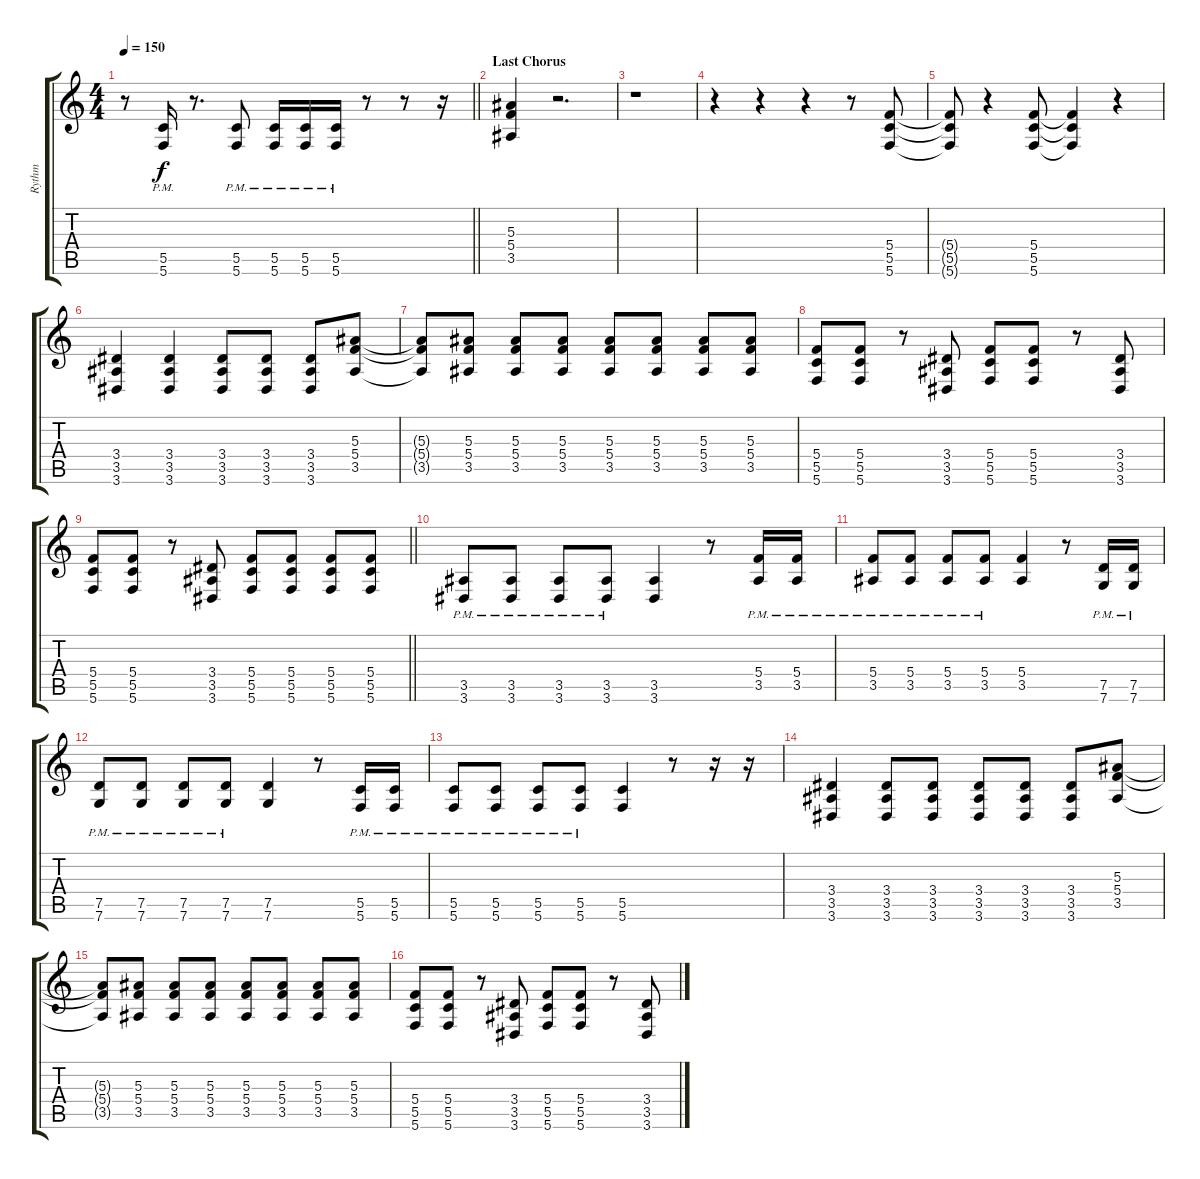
\track ("Rythm" "Rythm") {instrument acousticguitarsteel}
\staff {score tabs}
\tuning (D4 A3 F3 C3 G2 C2) {hide}
\ts (4 4)
\tempo 150
\clef g2
\barLineRight lightlight
\ks c
r.8{dy f} (5.5{pm} 5.6{pm}).16 r.8{d} (5.5{pm} 5.6{pm}).8 (5.5{pm} 5.6{pm}).16 (5.5{pm} 5.6{pm}).16 (5.5{pm} 5.6{pm}).16 r.8 r.8 r.16 |
\section ("" "Last Chorus")
(5.3 5.4 3.5).4 r.2{d} |
r.1 |
r.4 r.4 r.4 r.8 (5.4 5.5 5.6).8 |
(5.4{t} 5.5{t} 5.6{t}).8 r.4 (5.4 5.5 5.6).8 (5.4{t} 5.5{t} 5.6{t}).4 r.4 |
(3.4 3.5 3.6).4 (3.4 3.5 3.6).4 (3.4 3.5 3.6).8 (3.4 3.5 3.6).8 (3.4 3.5 3.6).8 (5.3 5.4 3.5).8 |
(5.3{t} 5.4{t} 3.5{t}).8 (5.3 5.4 3.5).8 (5.3 5.4 3.5).8 (5.3 5.4 3.5).8 (5.3 5.4 3.5).8 (5.3 5.4 3.5).8 (5.3 5.4 3.5).8 (5.3 5.4 3.5).8 |
(5.4 5.5 5.6).8 (5.4 5.5 5.6).8 r.8 (3.4 3.5 3.6).8 (5.4 5.5 5.6).8 (5.4 5.5 5.6).8 r.8 (3.4 3.5 3.6).8 |
\barLineRight lightlight
(5.4 5.5 5.6).8 (5.4 5.5 5.6).8 r.8 (3.4 3.5 3.6).8 (5.4 5.5 5.6).8 (5.4 5.5 5.6).8 (5.4 5.5 5.6).8 (5.4 5.5 5.6).8 |
(3.5{pm} 3.6{pm}).8 (3.5{pm} 3.6{pm}).8 (3.5{pm} 3.6{pm}).8 (3.5{pm} 3.6{pm}).8 (3.5 3.6).4 r.8 (5.4{pm} 3.5{pm}).16 (5.4{pm} 3.5{pm}).16 |
(5.4{pm} 3.5{pm}).8 (5.4{pm} 3.5{pm}).8 (5.4{pm} 3.5{pm}).8 (5.4{pm} 3.5{pm}).8 (5.4 3.5).4 r.8 (7.5{pm} 7.6{pm}).16 (7.5{pm} 7.6{pm}).16 |
(7.5{pm} 7.6{pm}).8 (7.5{pm} 7.6{pm}).8 (7.5{pm} 7.6{pm}).8 (7.5{pm} 7.6{pm}).8 (7.5 7.6).4 r.8 (5.5{pm} 5.6{pm}).16 (5.5{pm} 5.6{pm}).16 |
(5.5{pm} 5.6{pm}).8 (5.5{pm} 5.6{pm}).8 (5.5{pm} 5.6{pm}).8 (5.5{pm} 5.6{pm}).8 (5.5 5.6).4 r.8 r.16 r.16 |
(3.4 3.5 3.6).4 (3.4 3.5 3.6).8 (3.4 3.5 3.6).8 (3.4 3.5 3.6).8 (3.4 3.5 3.6).8 (3.4 3.5 3.6).8 (5.3 5.4 3.5).8 |
(5.3{t} 5.4{t} 3.5{t}).8 (5.3 5.4 3.5).8 (5.3 5.4 3.5).8 (5.3 5.4 3.5).8 (5.3 5.4 3.5).8 (5.3 5.4 3.5).8 (5.3 5.4 3.5).8 (5.3 5.4 3.5).8 |
(5.4 5.5 5.6).8 (5.4 5.5 5.6).8 r.8 (3.4 3.5 3.6).8 (5.4 5.5 5.6).8 (5.4 5.5 5.6).8 r.8 (3.4 3.5 3.6).8
